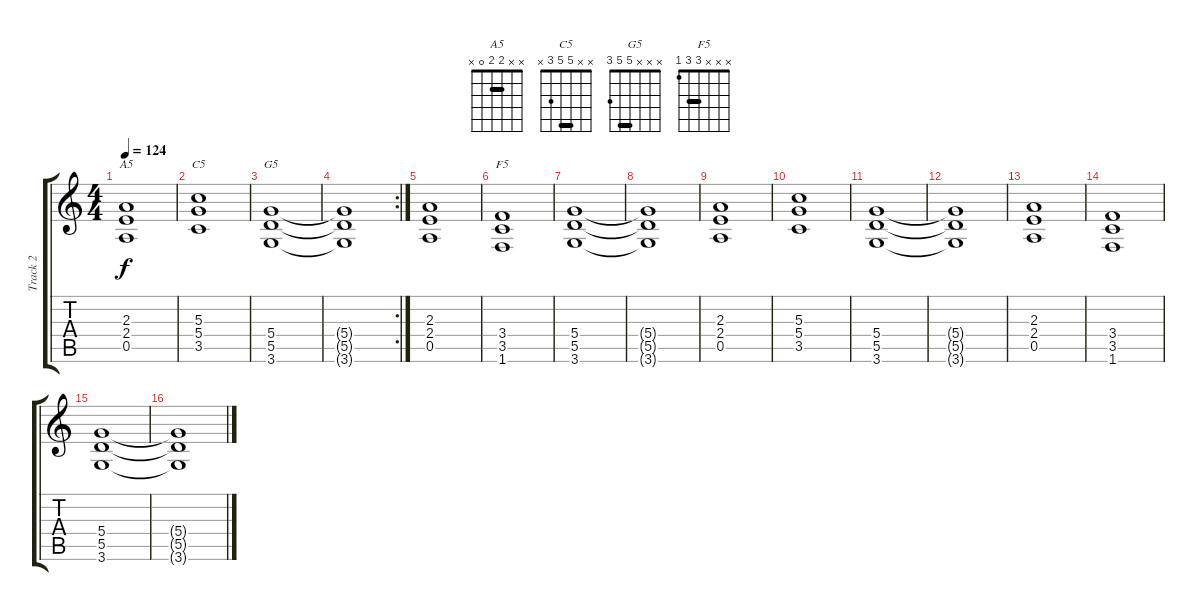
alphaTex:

\track ("Track 2" "Track 2") {instrument distortionguitar}
\staff {score tabs}
\tuning (E4 B3 G3 D3 A2 E2) {hide}
\chord ("A5" x x 2 2 0 x) {barre 2}
\chord ("C5" x x 5 5 3 x) {barre 5}
\chord ("G5" x x x 5 5 3) {barre 5}
\chord ("F5" x x x 3 3 1) {barre 3}
\ts (4 4)
\tempo 124
\clef g2
\ks c
(2.3 2.4 0.5).1{ch "A5" dy f} |
(5.3 5.4 3.5).1{ch "C5"} |
(5.4 5.5 3.6).1{ch "G5"} |
\rc 2
(5.4{t} 5.5{t} 3.6{t}).1 |
(2.3 2.4 0.5).1 |
(3.4 3.5 1.6).1{ch "F5"} |
(5.4 5.5 3.6).1 |
(5.4{t} 5.5{t} 3.6{t}).1 |
(2.3 2.4 0.5).1 |
(5.3 5.4 3.5).1 |
(5.4 5.5 3.6).1 |
(5.4{t} 5.5{t} 3.6{t}).1 |
(2.3 2.4 0.5).1 |
(3.4 3.5 1.6).1 |
(5.4 5.5 3.6).1 |
(5.4{t} 5.5{t} 3.6{t}).1
